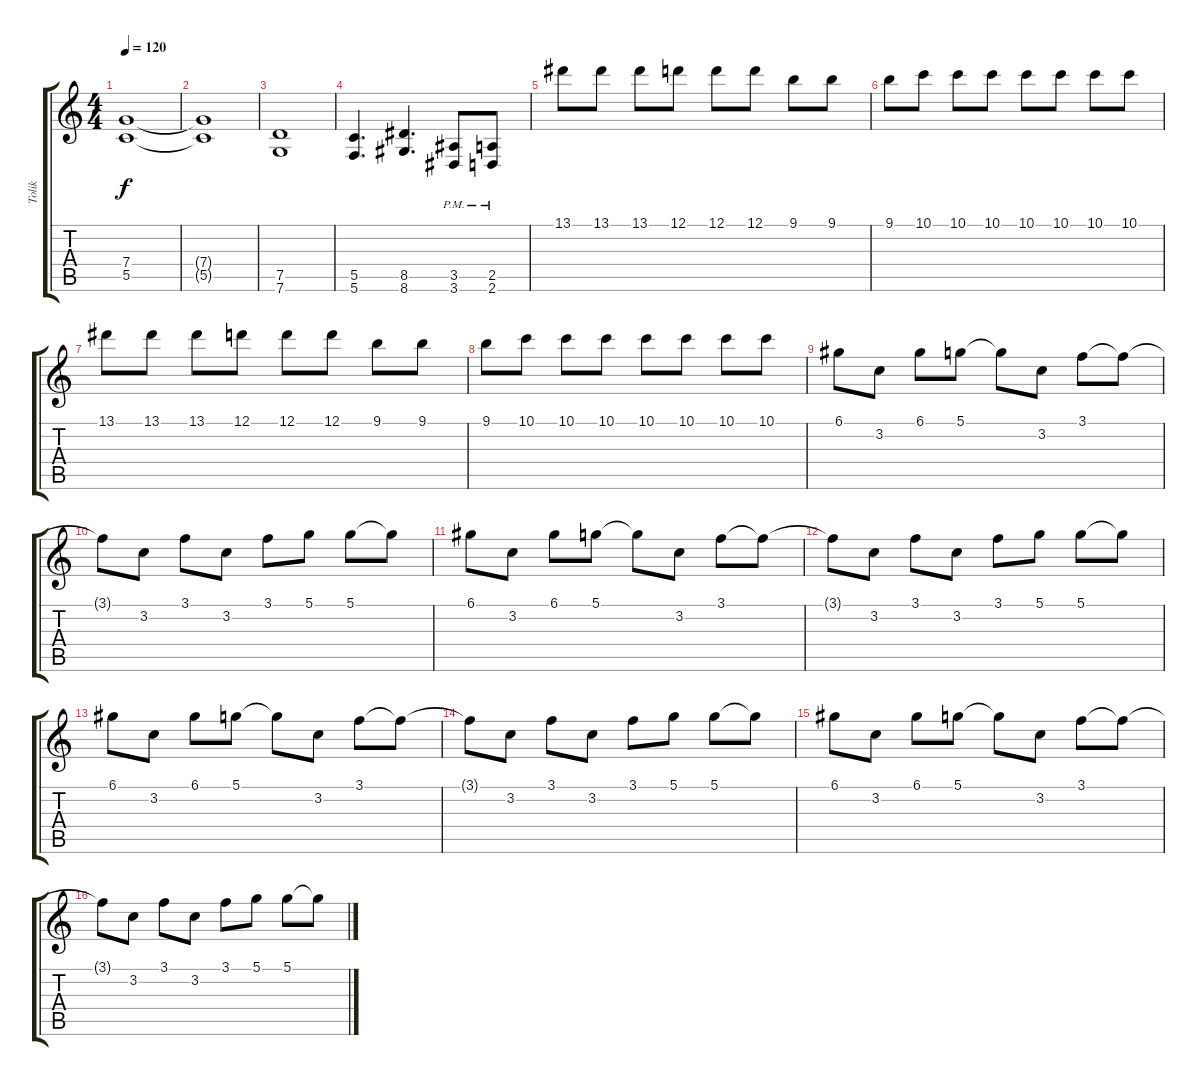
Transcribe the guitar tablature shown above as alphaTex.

\track ("Tolik" "Tolik") {instrument distortionguitar}
\staff {score tabs}
\tuning (D4 A3 F3 C3 G2 C2) {hide}
\ts (4 4)
\tempo 120
\clef g2
\ks c
(7.4 5.5).1{dy f} |
(7.4{t} 5.5{t}).1 |
(7.5 7.6).1 |
(5.5 5.6).4{d} (8.5 8.6).4{d} (3.5{pm} 3.6{pm}).8 (2.5{pm} 2.6{pm}).8 |
13.1.8 13.1.8 13.1.8 12.1.8 12.1.8 12.1.8 9.1.8 9.1.8 |
9.1.8 10.1.8 10.1.8 10.1.8 10.1.8 10.1.8 10.1.8 10.1.8 |
13.1.8 13.1.8 13.1.8 12.1.8 12.1.8 12.1.8 9.1.8 9.1.8 |
9.1.8 10.1.8 10.1.8 10.1.8 10.1.8 10.1.8 10.1.8 10.1.8 |
6.1.8 3.2.8 6.1.8 5.1.8 5.1{t}.8 3.2.8 3.1.8 3.1{t}.8 |
3.1{t}.8 3.2.8 3.1.8 3.2.8 3.1.8 5.1.8 5.1.8 5.1{t}.8 |
6.1.8 3.2.8 6.1.8 5.1.8 5.1{t}.8 3.2.8 3.1.8 3.1{t}.8 |
3.1{t}.8 3.2.8 3.1.8 3.2.8 3.1.8 5.1.8 5.1.8 5.1{t}.8 |
6.1.8 3.2.8 6.1.8 5.1.8 5.1{t}.8 3.2.8 3.1.8 3.1{t}.8 |
3.1{t}.8 3.2.8 3.1.8 3.2.8 3.1.8 5.1.8 5.1.8 5.1{t}.8 |
6.1.8 3.2.8 6.1.8 5.1.8 5.1{t}.8 3.2.8 3.1.8 3.1{t}.8 |
3.1{t}.8 3.2.8 3.1.8 3.2.8 3.1.8 5.1.8 5.1.8 5.1{t}.8
